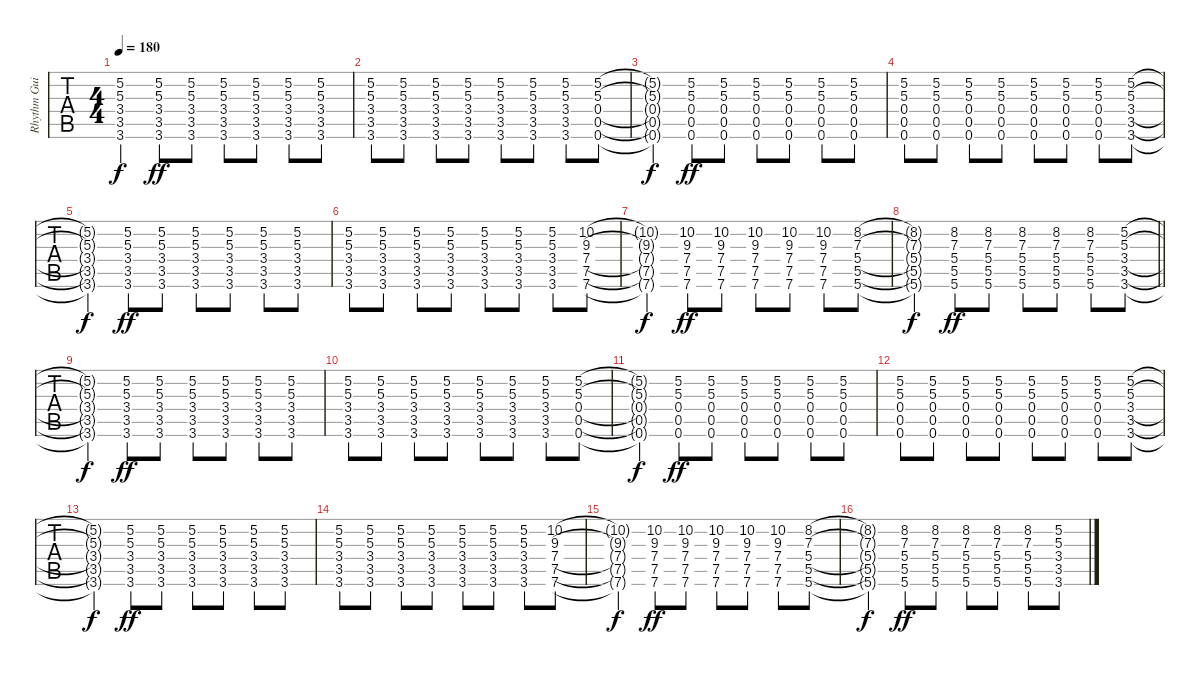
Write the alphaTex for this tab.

\track ("Rhythm Guitar" "Rhythm Gui") {solo instrument distortionguitar}
\staff {tabs}
\tuning (D4 A3 F3 C3 G2 C2) {hide}
\ts (4 4)
\tempo 180
\clef g2
\ks c
(5.2{t} 5.3{t} 3.4{t} 3.5{t} 3.6{t}).4{dy f} (5.2 5.3 3.4 3.5 3.6).8{dy ff} (5.2 5.3 3.4 3.5 3.6).8 (5.2 5.3 3.4 3.5 3.6).8 (5.2 5.3 3.4 3.5 3.6).8 (5.2 5.3 3.4 3.5 3.6).8 (5.2 5.3 3.4 3.5 3.6).8 |
(5.2 5.3 3.4 3.5 3.6).8 (5.2 5.3 3.4 3.5 3.6).8 (5.2 5.3 3.4 3.5 3.6).8 (5.2 5.3 3.4 3.5 3.6).8 (5.2 5.3 3.4 3.5 3.6).8 (5.2 5.3 3.4 3.5 3.6).8 (5.2 5.3 3.4 3.5 3.6).8 (5.2 5.3 0.4 0.5 0.6).8 |
(5.2{t} 5.3{t} 0.4{t} 0.5{t} 0.6{t}).4{dy f} (5.2 5.3 0.4 0.5 0.6).8{dy ff} (5.2 5.3 0.4 0.5 0.6).8 (5.2 5.3 0.4 0.5 0.6).8 (5.2 5.3 0.4 0.5 0.6).8 (5.2 5.3 0.4 0.5 0.6).8 (5.2 5.3 0.4 0.5 0.6).8 |
(5.2 5.3 0.4 0.5 0.6).8 (5.2 5.3 0.4 0.5 0.6).8 (5.2 5.3 0.4 0.5 0.6).8 (5.2 5.3 0.4 0.5 0.6).8 (5.2 5.3 0.4 0.5 0.6).8 (5.2 5.3 0.4 0.5 0.6).8 (5.2 5.3 0.4 0.5 0.6).8 (5.2 5.3 3.4 3.5 3.6).8 |
(5.2{t} 5.3{t} 3.4{t} 3.5{t} 3.6{t}).4{dy f} (5.2 5.3 3.4 3.5 3.6).8{dy ff} (5.2 5.3 3.4 3.5 3.6).8 (5.2 5.3 3.4 3.5 3.6).8 (5.2 5.3 3.4 3.5 3.6).8 (5.2 5.3 3.4 3.5 3.6).8 (5.2 5.3 3.4 3.5 3.6).8 |
(5.2 5.3 3.4 3.5 3.6).8 (5.2 5.3 3.4 3.5 3.6).8 (5.2 5.3 3.4 3.5 3.6).8 (5.2 5.3 3.4 3.5 3.6).8 (5.2 5.3 3.4 3.5 3.6).8 (5.2 5.3 3.4 3.5 3.6).8 (5.2 5.3 3.4 3.5 3.6).8 (10.2 9.3 7.4 7.5 7.6).8 |
(10.2{t} 9.3{t} 7.4{t} 7.5{t} 7.6{t}).4{dy f} (10.2 9.3 7.4 7.5 7.6).8{dy ff} (10.2 9.3 7.4 7.5 7.6).8 (10.2 9.3 7.4 7.5 7.6).8 (10.2 9.3 7.4 7.5 7.6).8 (10.2 9.3 7.4 7.5 7.6).8 (8.2 7.3 5.4 5.5 5.6).8 |
\barLineRight lightlight
(8.2{t} 7.3{t} 5.4{t} 5.5{t} 5.6{t}).4{dy f} (8.2 7.3 5.4 5.5 5.6).8{dy ff} (8.2 7.3 5.4 5.5 5.6).8 (8.2 7.3 5.4 5.5 5.6).8 (8.2 7.3 5.4 5.5 5.6).8 (8.2 7.3 5.4 5.5 5.6).8 (5.2 5.3 3.4 3.5 3.6).8 |
(5.2{t} 5.3{t} 3.4{t} 3.5{t} 3.6{t}).4{dy f} (5.2 5.3 3.4 3.5 3.6).8{dy ff} (5.2 5.3 3.4 3.5 3.6).8 (5.2 5.3 3.4 3.5 3.6).8 (5.2 5.3 3.4 3.5 3.6).8 (5.2 5.3 3.4 3.5 3.6).8 (5.2 5.3 3.4 3.5 3.6).8 |
(5.2 5.3 3.4 3.5 3.6).8 (5.2 5.3 3.4 3.5 3.6).8 (5.2 5.3 3.4 3.5 3.6).8 (5.2 5.3 3.4 3.5 3.6).8 (5.2 5.3 3.4 3.5 3.6).8 (5.2 5.3 3.4 3.5 3.6).8 (5.2 5.3 3.4 3.5 3.6).8 (5.2 5.3 0.4 0.5 0.6).8 |
(5.2{t} 5.3{t} 0.4{t} 0.5{t} 0.6{t}).4{dy f} (5.2 5.3 0.4 0.5 0.6).8{dy ff} (5.2 5.3 0.4 0.5 0.6).8 (5.2 5.3 0.4 0.5 0.6).8 (5.2 5.3 0.4 0.5 0.6).8 (5.2 5.3 0.4 0.5 0.6).8 (5.2 5.3 0.4 0.5 0.6).8 |
(5.2 5.3 0.4 0.5 0.6).8 (5.2 5.3 0.4 0.5 0.6).8 (5.2 5.3 0.4 0.5 0.6).8 (5.2 5.3 0.4 0.5 0.6).8 (5.2 5.3 0.4 0.5 0.6).8 (5.2 5.3 0.4 0.5 0.6).8 (5.2 5.3 0.4 0.5 0.6).8 (5.2 5.3 3.4 3.5 3.6).8 |
(5.2{t} 5.3{t} 3.4{t} 3.5{t} 3.6{t}).4{dy f} (5.2 5.3 3.4 3.5 3.6).8{dy ff} (5.2 5.3 3.4 3.5 3.6).8 (5.2 5.3 3.4 3.5 3.6).8 (5.2 5.3 3.4 3.5 3.6).8 (5.2 5.3 3.4 3.5 3.6).8 (5.2 5.3 3.4 3.5 3.6).8 |
(5.2 5.3 3.4 3.5 3.6).8 (5.2 5.3 3.4 3.5 3.6).8 (5.2 5.3 3.4 3.5 3.6).8 (5.2 5.3 3.4 3.5 3.6).8 (5.2 5.3 3.4 3.5 3.6).8 (5.2 5.3 3.4 3.5 3.6).8 (5.2 5.3 3.4 3.5 3.6).8 (10.2 9.3 7.4 7.5 7.6).8 |
(10.2{t} 9.3{t} 7.4{t} 7.5{t} 7.6{t}).4{dy f} (10.2 9.3 7.4 7.5 7.6).8{dy ff} (10.2 9.3 7.4 7.5 7.6).8 (10.2 9.3 7.4 7.5 7.6).8 (10.2 9.3 7.4 7.5 7.6).8 (10.2 9.3 7.4 7.5 7.6).8 (8.2 7.3 5.4 5.5 5.6).8 |
(8.2{t} 7.3{t} 5.4{t} 5.5{t} 5.6{t}).4{dy f} (8.2 7.3 5.4 5.5 5.6).8{dy ff} (8.2 7.3 5.4 5.5 5.6).8 (8.2 7.3 5.4 5.5 5.6).8 (8.2 7.3 5.4 5.5 5.6).8 (8.2 7.3 5.4 5.5 5.6).8 (5.2 5.3 3.4 3.5 3.6).8
